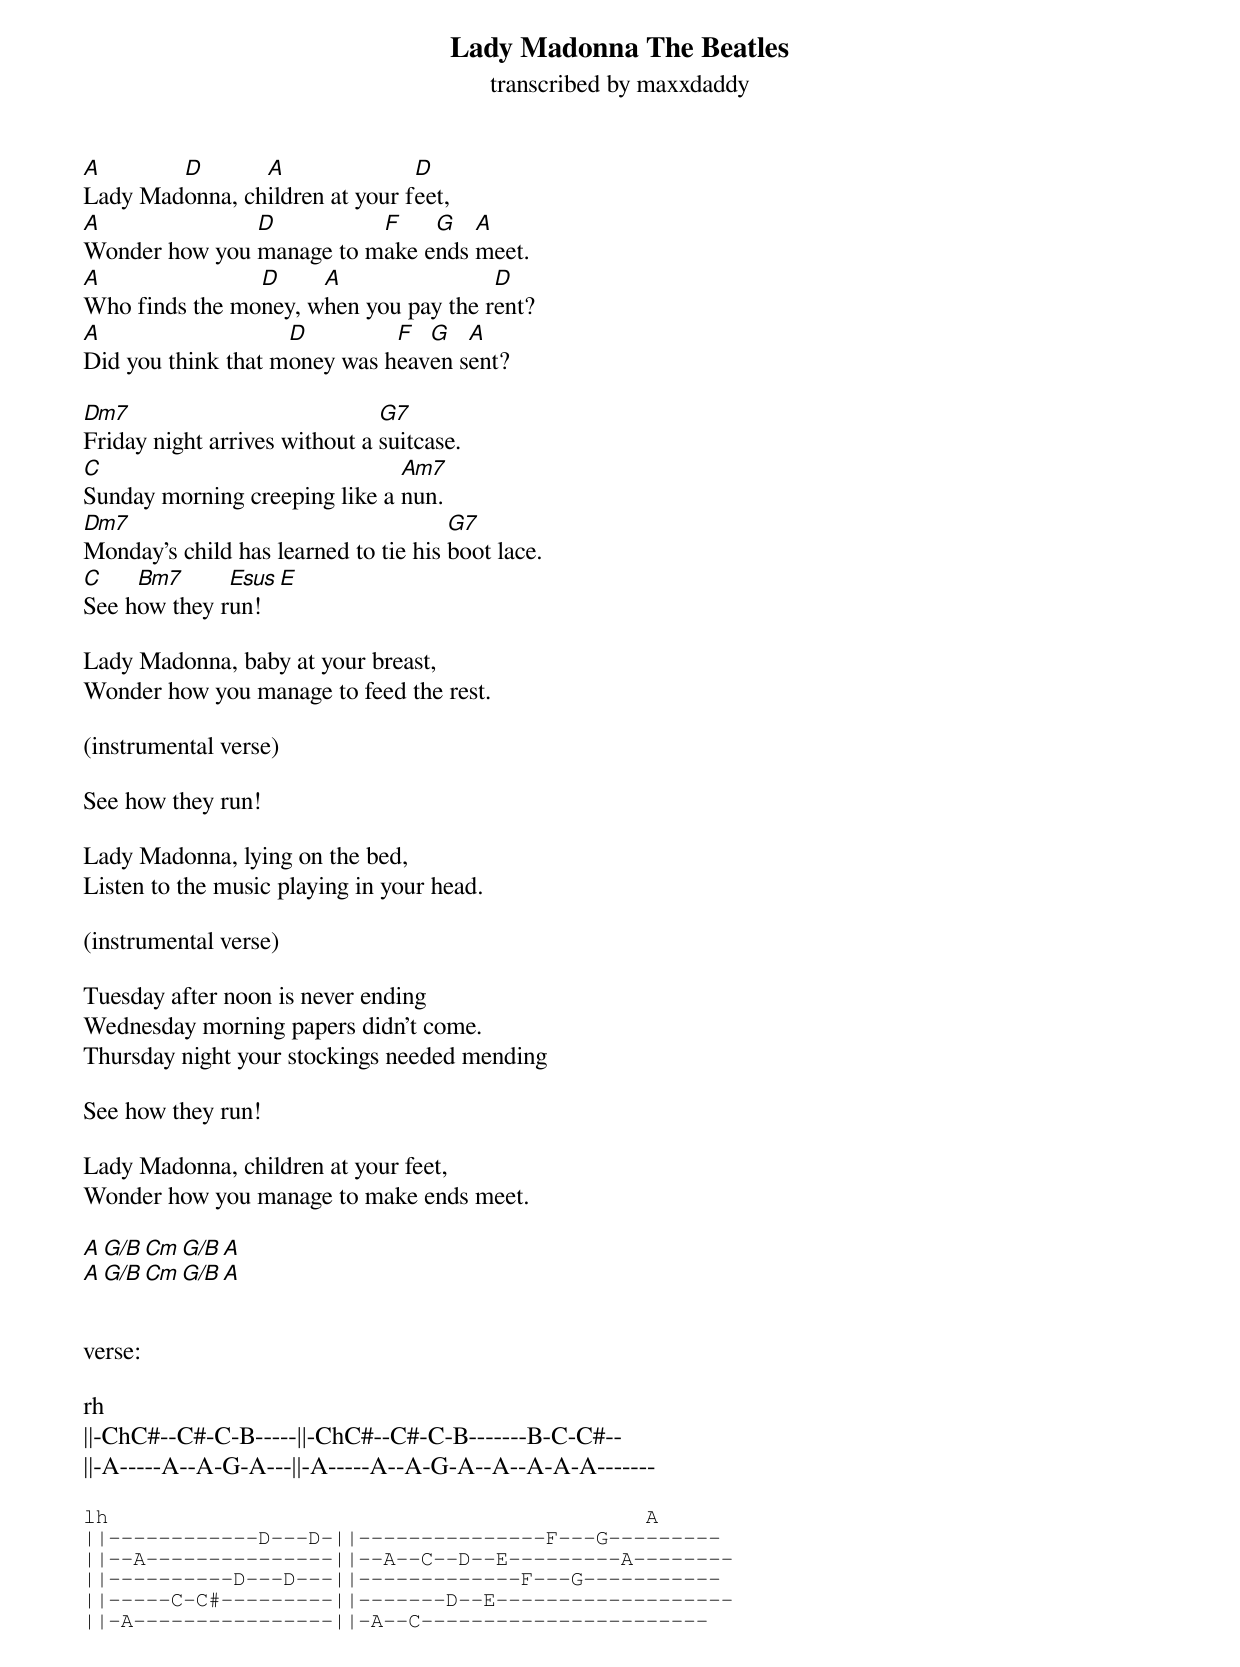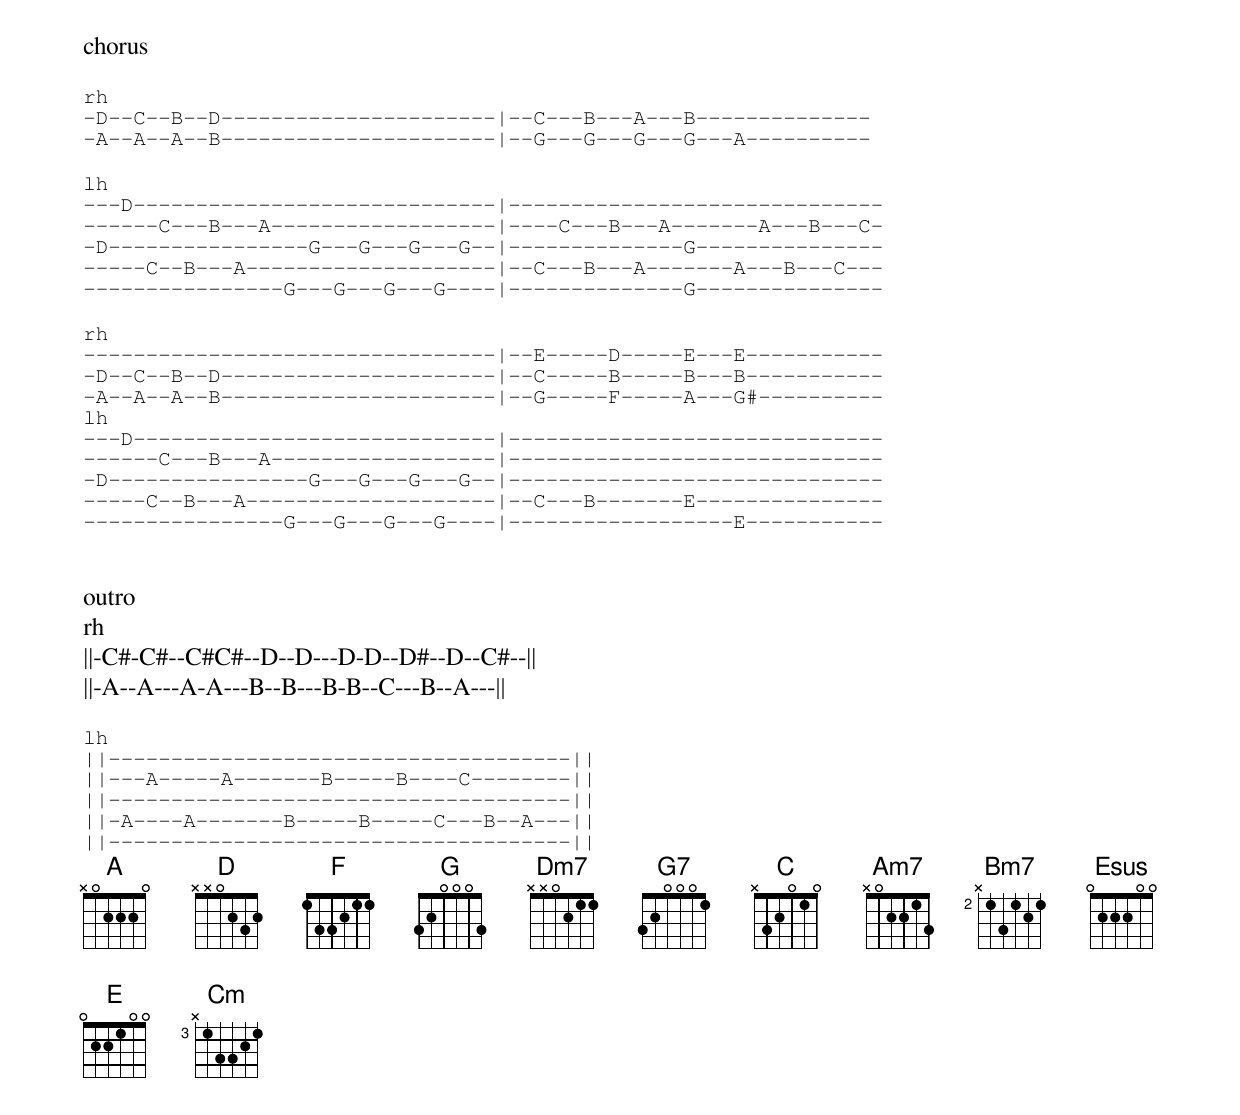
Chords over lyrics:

Lady Madonna The Beatles
transcribed by maxxdaddy

A       D       A               D
Lady Madonna, children at your feet,
A              D          F    G   A
Wonder how you manage to make ends meet.
A               D     A                D
Who finds the money, when you pay the rent?
A                   D         F  G   A
Did you think that money was heaven sent?

Dm7                            G7
Friday night arrives without a suitcase.
C                              Am7
Sunday morning creeping like a nun.
Dm7                                   G7
Monday's child has learned to tie his boot lace.
C    Bm7      Esus  E
See how they run!

Lady Madonna, baby at your breast,
Wonder how you manage to feed the rest.

(instrumental verse)

See how they run!

Lady Madonna, lying on the bed,
Listen to the music playing in your head.

(instrumental verse)

Tuesday after noon is never ending
Wednesday morning papers didn't come.
Thursday night your stockings needed mending

See how they run!

Lady Madonna, children at your feet,
Wonder how you manage to make ends meet.

A G/B Cm G/B A
A G/B Cm G/B A


verse:

rh
||-ChC#--C#-C-B-----||-ChC#--C#-C-B-------B-C-C#--
||-A-----A--A-G-A---||-A-----A--A-G-A--A--A-A-A-------

lh                                           A
||------------D---D-||---------------F---G---------
||--A---------------||--A--C--D--E---------A--------
||----------D---D---||-------------F---G-----------
||-----C-C#---------||-------D--E-------------------
||-A----------------||-A--C-----------------------

chorus

rh
-D--C--B--D----------------------|--C---B---A---B--------------
-A--A--A--B----------------------|--G---G---G---G---A----------

lh
---D-----------------------------|------------------------------
------C---B---A------------------|----C---B---A-------A---B---C-
-D----------------G---G---G---G--|--------------G---------------
-----C--B---A--------------------|--C---B---A-------A---B---C---
----------------G---G---G---G----|--------------G---------------

rh
---------------------------------|--E-----D-----E---E-----------
-D--C--B--D----------------------|--C-----B-----B---B-----------
-A--A--A--B----------------------|--G-----F-----A---G#----------
lh
---D-----------------------------|------------------------------
------C---B---A------------------|------------------------------
-D----------------G---G---G---G--|------------------------------
-----C--B---A--------------------|--C---B-------E---------------
----------------G---G---G---G----|------------------E-----------


outro
rh
||-C#-C#--C#C#--D--D---D-D--D#--D--C#--||
||-A--A---A-A---B--B---B-B--C---B--A---||

lh
||-------------------------------------||
||---A-----A-------B-----B----C--------||
||-------------------------------------||
||-A----A-------B-----B-----C---B--A---||
||-------------------------------------||
